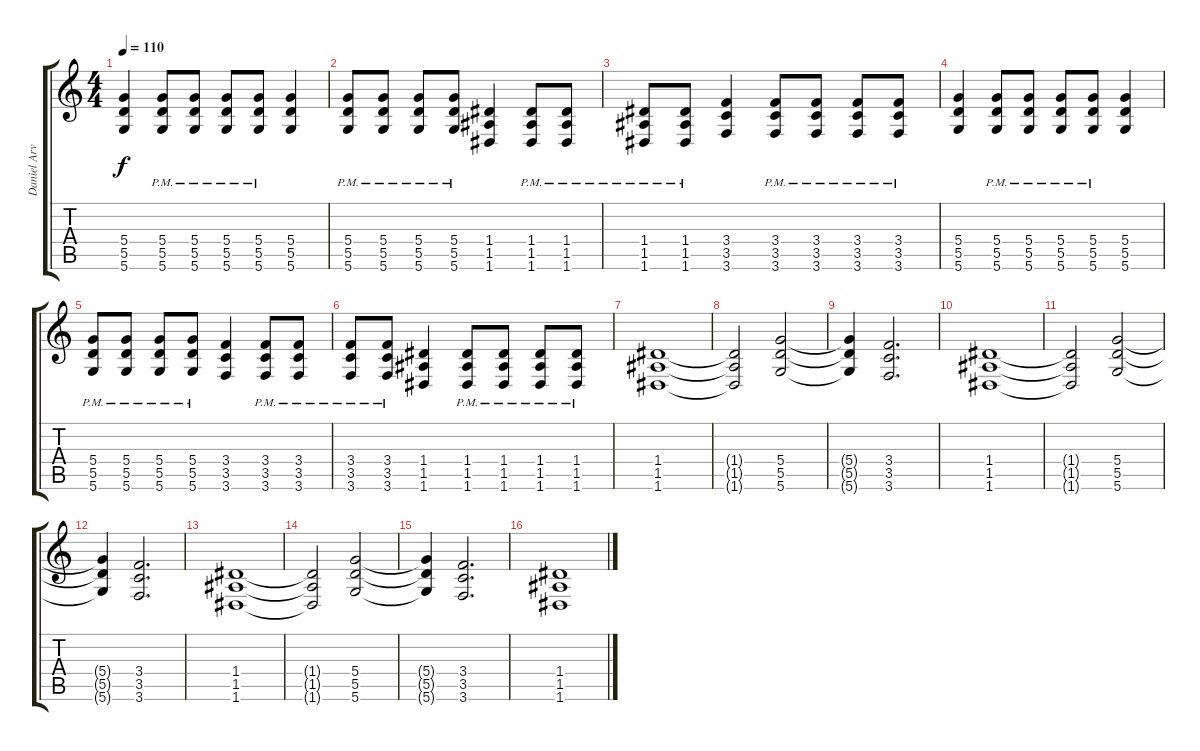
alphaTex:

\track ("Daniel Arvidsson" "Daniel Arv") {instrument distortionguitar}
\staff {score tabs}
\tuning (E4 B3 G3 D3 A2 D2) {hide}
\ts (4 4)
\tempo 110
\clef g2
\ks c
(5.4 5.5 5.6).4{dy f} (5.4{pm} 5.5{pm} 5.6{pm}).8 (5.4{pm} 5.5{pm} 5.6{pm}).8 (5.4{pm} 5.5{pm} 5.6{pm}).8 (5.4{pm} 5.5{pm} 5.6{pm}).8 (5.4 5.5 5.6).4 |
(5.4{pm} 5.5{pm} 5.6{pm}).8 (5.4{pm} 5.5{pm} 5.6{pm}).8 (5.4{pm} 5.5{pm} 5.6{pm}).8 (5.4{pm} 5.5{pm} 5.6{pm}).8 (1.4 1.5 1.6).4 (1.4{pm} 1.5{pm} 1.6{pm}).8 (1.4{pm} 1.5{pm} 1.6{pm}).8 |
(1.4{pm} 1.5{pm} 1.6{pm}).8 (1.4{pm} 1.5{pm} 1.6{pm}).8 (3.4 3.5 3.6).4 (3.4{pm} 3.5{pm} 3.6{pm}).8 (3.4{pm} 3.5{pm} 3.6{pm}).8 (3.4{pm} 3.5{pm} 3.6{pm}).8 (3.4{pm} 3.5{pm} 3.6{pm}).8 |
(5.4 5.5 5.6).4 (5.4{pm} 5.5{pm} 5.6{pm}).8 (5.4{pm} 5.5{pm} 5.6{pm}).8 (5.4{pm} 5.5{pm} 5.6{pm}).8 (5.4{pm} 5.5{pm} 5.6{pm}).8 (5.4 5.5 5.6).4 |
(5.4{pm} 5.5{pm} 5.6{pm}).8 (5.4{pm} 5.5{pm} 5.6{pm}).8 (5.4{pm} 5.5{pm} 5.6{pm}).8 (5.4{pm} 5.5{pm} 5.6{pm}).8 (3.4 3.5 3.6).4 (3.4{pm} 3.5{pm} 3.6{pm}).8 (3.4{pm} 3.5{pm} 3.6{pm}).8 |
(3.4{pm} 3.5{pm} 3.6{pm}).8 (3.4{pm} 3.5{pm} 3.6{pm}).8 (1.4 1.5 1.6).4 (1.4{pm} 1.5{pm} 1.6{pm}).8 (1.4{pm} 1.5{pm} 1.6{pm}).8 (1.4{pm} 1.5{pm} 1.6{pm}).8 (1.4{pm} 1.5{pm} 1.6{pm}).8 |
(1.4 1.5 1.6).1 |
(1.4{t} 1.5{t} 1.6{t}).2 (5.4 5.5 5.6).2 |
(5.4{t} 5.5{t} 5.6{t}).4 (3.4 3.5 3.6).2{d} |
(1.4 1.5 1.6).1 |
(1.4{t} 1.5{t} 1.6{t}).2 (5.4 5.5 5.6).2 |
(5.4{t} 5.5{t} 5.6{t}).4 (3.4 3.5 3.6).2{d} |
(1.4 1.5 1.6).1 |
(1.4{t} 1.5{t} 1.6{t}).2 (5.4 5.5 5.6).2 |
(5.4{t} 5.5{t} 5.6{t}).4 (3.4 3.5 3.6).2{d} |
(1.4 1.5 1.6).1
